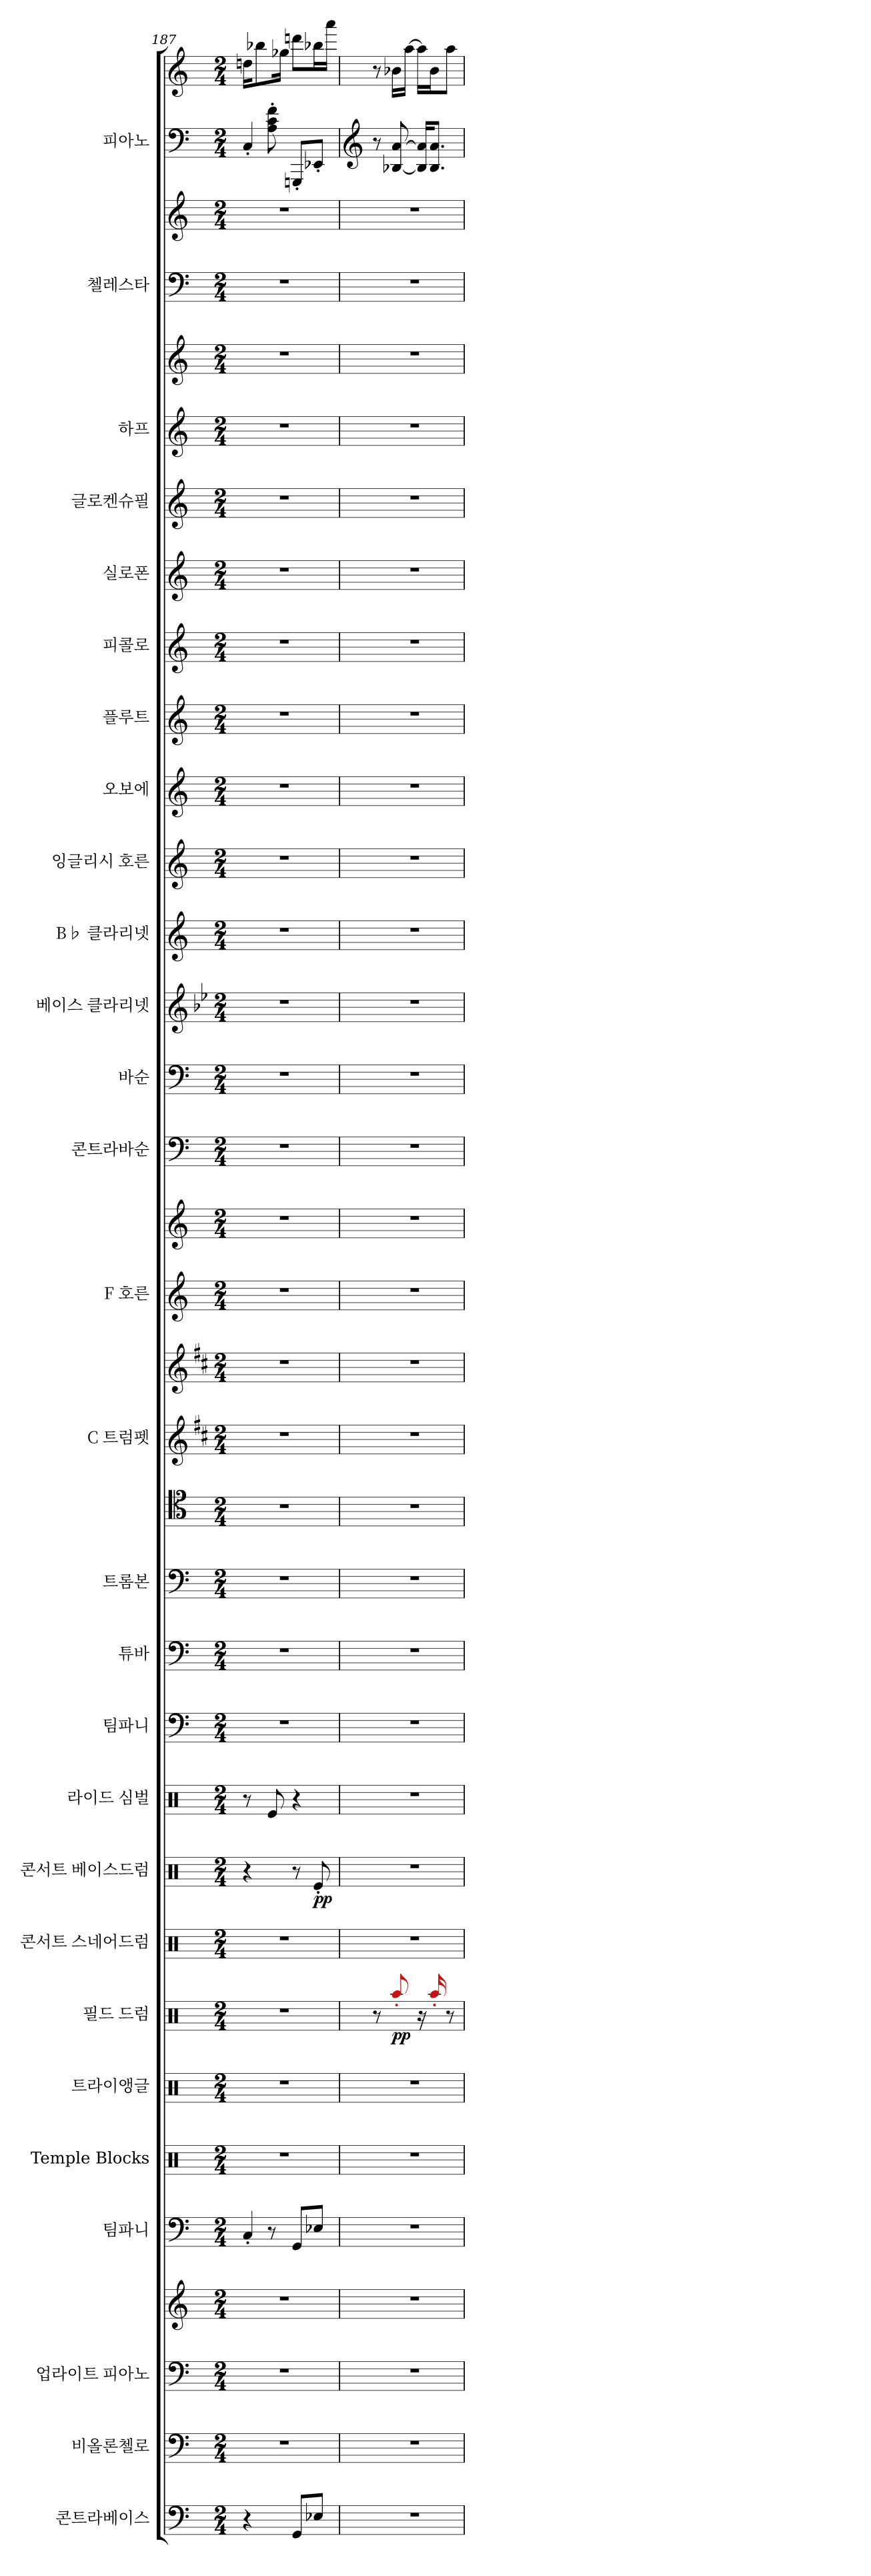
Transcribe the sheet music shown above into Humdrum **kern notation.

**kern	**kern	**kern	**kern	**kern	**kern	**kern	**kern	**dynam	**kern	**kern	**dynam	**kern	**kern	**kern	**kern	**kern	**kern	**kern	**kern	**kern	**kern	**kern	**kern	**kern	**kern	**kern	**kern	**kern	**kern	**kern	**kern	**kern	**kern	**kern	**kern	**kern
*part28	*part27	*part26	*part26	*part25	*part24	*part23	*part22	*part22	*part21	*part20	*part20	*part19	*part18	*part17	*part16	*part16	*part15	*part15	*part14	*part14	*part13	*part12	*part11	*part10	*part9	*part8	*part7	*part6	*part5	*part4	*part3	*part3	*part2	*part2	*part1	*part1
*staff35	*staff34	*staff33	*staff32	*staff31	*staff30	*staff29	*staff28	*staff28	*staff27	*staff26	*staff26	*staff25	*staff24	*staff23	*staff22	*staff21	*staff20	*staff19	*staff18	*staff17	*staff16	*staff15	*staff14	*staff13	*staff12	*staff11	*staff10	*staff9	*staff8	*staff7	*staff6	*staff5	*staff4	*staff3	*staff2	*staff1
*I"콘트라베이스	*I"비올론첼로	*I"업라이트 피아노	*	*I"팀파니	*I"Temple Blocks	*I"트라이앵글	*I"필드 드럼	*	*I"콘서트 스네어드럼	*I"콘서트 베이스드럼	*	*I"라이드 심벌	*I"팀파니	*I"튜바	*I"트롬본	*	*I"C 트럼펫	*	*I"F 호른	*	*I"콘트라바순	*I"바순	*I"베이스 클라리넷	*I"B♭ 클라리넷	*I"잉글리시 호른	*I"오보에	*I"플루트	*I"피콜로	*I"실로폰	*I"글로켄슈필	*I"하프	*	*I"첼레스타	*	*I"피아노	*
*	*	*	*	*	*I'Tmp. Bl.	*	*	*	*	*	*	*	*	*	*	*	*	*	*	*	*	*	*	*	*	*	*	*	*	*	*	*	*	*	*	*
*clefF4	*clefF4	*clefF4	*clefG2	*clefF4	*clefX	*clefX	*clefX	*	*clefX	*clefX	*	*clefX	*clefF4	*clefF4	*clefF4	*clefC4	*clefG2	*clefG2	*clefG2	*clefG2	*clefF4	*clefF4	*clefG2	*clefG2	*clefG2	*clefG2	*clefG2	*clefG2	*clefG2	*clefG2	*clefG2	*clefG2	*clefF4	*clefG2	*clefF4	*clefG2
*ITrd7c12	*	*	*	*	*	*	*	*	*	*	*	*	*	*	*	*	*ITrd1c2	*ITrd1c2	*ITrd4c7	*ITrd4c7	*ITrd7c12	*	*ITrd8c14	*ITrd1c2	*ITrd4c7	*	*	*ITrd-7c-12	*ITrd-7c-12	*ITrd-14c-24	*	*	*ITrd-7c-12	*ITrd-7c-12	*	*
*k[]	*k[]	*k[]	*k[]	*k[]	*k[]	*k[]	*k[]	*	*k[]	*k[]	*	*k[]	*k[]	*k[]	*k[]	*k[]	*k[]	*k[]	*k[b-]	*k[b-]	*k[]	*k[]	*k[b-e-]	*k[b-e-]	*k[b-]	*k[]	*k[]	*k[]	*k[]	*k[]	*k[]	*k[]	*k[]	*k[]	*k[]	*k[]
*M2/4	*M2/4	*M2/4	*M2/4	*M2/4	*M2/4	*M2/4	*M2/4	*	*M2/4	*M2/4	*	*M2/4	*M2/4	*M2/4	*M2/4	*M2/4	*M2/4	*M2/4	*M2/4	*M2/4	*M2/4	*M2/4	*M2/4	*M2/4	*M2/4	*M2/4	*M2/4	*M2/4	*M2/4	*M2/4	*M2/4	*M2/4	*M2/4	*M2/4	*M2/4	*M2/4
=187	=187	=187	=187	=187	=187	=187	=187	=187	=187	=187	=187	=187	=187	=187	=187	=187	=187	=187	=187	=187	=187	=187	=187	=187	=187	=187	=187	=187	=187	=187	=187	=187	=187	=187	=187	=187
4r	2r	2r	2r	8C'/J	2r	2r	2r	.	2r	4r	.	8r	2r	2r	2r	2r	2r	2r	2r	2r	2r	2r	2r	2r	2r	2r	2r	2r	2r	2r	2r	2r	2r	2r	8C'/J	16ddn\KL
.	.	.	.	.	.	.	.	.	.	.	.	.	.	.	.	.	.	.	.	.	.	.	.	.	.	.	.	.	.	.	.	.	.	.	.	8bb-X\
.	.	.	.	8r	.	.	.	.	.	.	.	8Re/	.	.	.	.	.	.	.	.	.	.	.	.	.	.	.	.	.	.	.	.	.	.	8A\' 8c\' 8f\'	.
.	.	.	.	.	.	.	.	.	.	.	.	.	.	.	.	.	.	.	.	.	.	.	.	.	.	.	.	.	.	.	.	.	.	.	.	16gg-X\Jk
8GGG/L	.	.	.	8GG/L	.	.	.	.	.	8r	.	4r	.	.	.	.	.	.	.	.	.	.	.	.	.	.	.	.	.	.	.	.	.	.	8GGGn'/L	8dddn\L
!	!	!	!	!	!	!	!	!	!	!	!LO:DY:b	!	!	!	!	!	!	!	!	!	!	!	!	!	!	!	!	!	!	!	!	!	!	!	!	!
8EE-X/J	.	.	.	8E-X/J	.	.	.	.	.	8Re'/	pp	.	.	.	.	.	.	.	.	.	.	.	.	.	.	.	.	.	.	.	.	.	.	.	8EE-X'/J	16bb-X\L
.	.	.	.	.	.	.	.	.	.	.	.	.	.	.	.	.	.	.	.	.	.	.	.	.	.	.	.	.	.	.	.	.	.	.	.	16aaa\JJ
=188	=188	=188	=188	=188	=188	=188	=188	=188	=188	=188	=188	=188	=188	=188	=188	=188	=188	=188	=188	=188	=188	=188	=188	=188	=188	=188	=188	=188	=188	=188	=188	=188	=188	=188	=188	=188
*	*	*	*	*	*	*	*	*	*	*	*	*	*	*	*	*	*	*	*	*	*	*	*	*	*	*	*	*	*	*	*	*	*	*	*clefG2	*
2r	2r	2r	2r	2r	2r	2r	8r	.	2r	2r	.	2r	2r	2r	2r	2r	2r	2r	2r	2r	2r	2r	2r	2r	2r	2r	2r	2r	2r	2r	2r	2r	2r	2r	8r	8r
!	!	!	!	!	!	!	!	!LO:DY:b	!	!	!	!	!	!	!	!	!	!	!	!	!	!	!	!	!	!	!	!	!	!	!	!	!	!	!	!
.	.	.	.	.	.	.	8aa'/	pp	.	.	.	.	.	.	.	.	.	.	.	.	.	.	.	.	.	.	.	.	.	.	.	.	.	.	[8B-X/ [8a/	16b-X\LL
.	.	.	.	.	.	.	.	.	.	.	.	.	.	.	.	.	.	.	.	.	.	.	.	.	.	.	.	.	.	.	.	.	.	.	.	[16aa\JJ
.	.	.	.	.	.	.	16r	.	.	.	.	.	.	.	.	.	.	.	.	.	.	.	.	.	.	.	.	.	.	.	.	.	.	.	16B-/] 16a/]KL	16aa\LL]
.	.	.	.	.	.	.	16aa'/	.	.	.	.	.	.	.	.	.	.	.	.	.	.	.	.	.	.	.	.	.	.	.	.	.	.	.	8.B-/ 8.a/J	16b-\J
.	.	.	.	.	.	.	8r	.	.	.	.	.	.	.	.	.	.	.	.	.	.	.	.	.	.	.	.	.	.	.	.	.	.	.	.	8aa\J
=	=	=	=	=	=	=	=	=	=	=	=	=	=	=	=	=	=	=	=	=	=	=	=	=	=	=	=	=	=	=	=	=	=	=	=	=
*-	*-	*-	*-	*-	*-	*-	*-	*-	*-	*-	*-	*-	*-	*-	*-	*-	*-	*-	*-	*-	*-	*-	*-	*-	*-	*-	*-	*-	*-	*-	*-	*-	*-	*-	*-	*-
